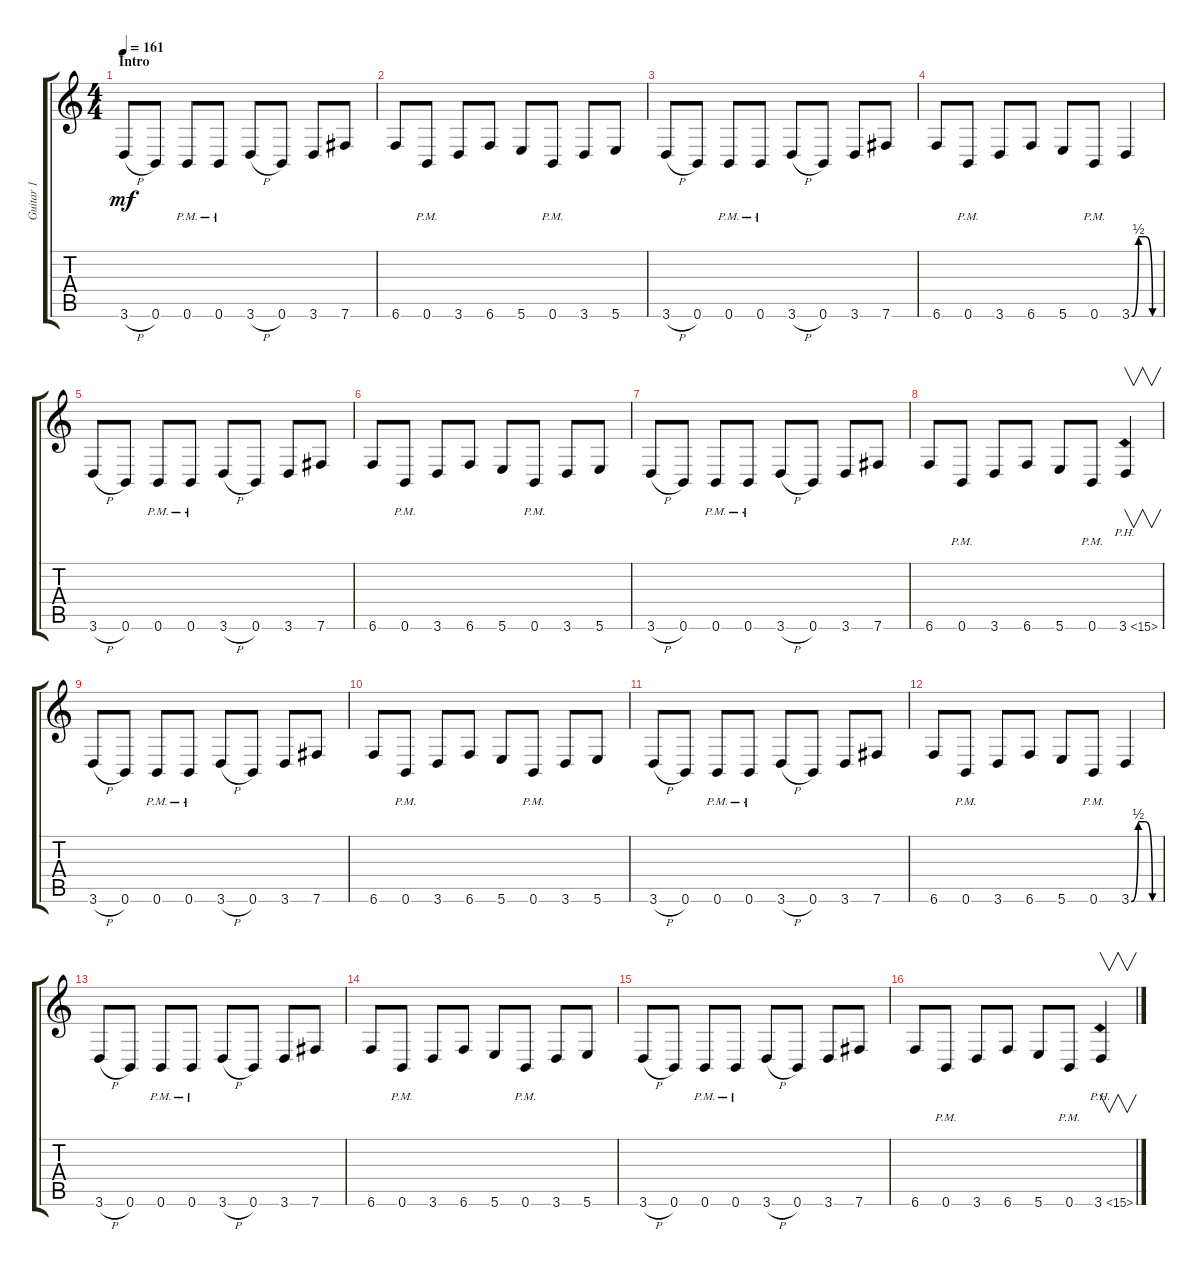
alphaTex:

\track ("Guitar 1" "Guitar 1") {instrument distortionguitar}
\staff {score tabs}
\tuning (Db4 Ab3 E3 B2 Gb2 B1) {hide}
\ts (4 4)
\section ("" "Intro")
\tempo 161
\clef g2
\ks c
3.6{h}.8{dy mf instrument distortionguitar} 0.6.8 0.6{pm}.8 0.6{pm}.8 3.6{h}.8 0.6.8 3.6.8 7.6.8 |
6.6.8 0.6{pm}.8 3.6.8 6.6.8 5.6.8 0.6{pm}.8 3.6.8 5.6.8 |
3.6{h}.8 0.6.8 0.6{pm}.8 0.6{pm}.8 3.6{h}.8 0.6.8 3.6.8 7.6.8 |
6.6.8 0.6{pm}.8 3.6.8 6.6.8 5.6.8 0.6{pm}.8 3.6{be (custom 0 0 15 2 30 2 45 0 60 0)}.4 |
3.6{h}.8 0.6.8 0.6{pm}.8 0.6{pm}.8 3.6{h}.8 0.6.8 3.6.8 7.6.8 |
6.6.8 0.6{pm}.8 3.6.8 6.6.8 5.6.8 0.6{pm}.8 3.6.8 5.6.8 |
3.6{h}.8 0.6.8 0.6{pm}.8 0.6{pm}.8 3.6{h}.8 0.6.8 3.6.8 7.6.8 |
6.6.8 0.6{pm}.8 3.6.8 6.6.8 5.6.8 0.6{pm}.8 3.6{ph 12}.4{v} |
3.6{h}.8 0.6.8 0.6{pm}.8 0.6{pm}.8 3.6{h}.8 0.6.8 3.6.8 7.6.8 |
6.6.8 0.6{pm}.8 3.6.8 6.6.8 5.6.8 0.6{pm}.8 3.6.8 5.6.8 |
3.6{h}.8 0.6.8 0.6{pm}.8 0.6{pm}.8 3.6{h}.8 0.6.8 3.6.8 7.6.8 |
6.6.8 0.6{pm}.8 3.6.8 6.6.8 5.6.8 0.6{pm}.8 3.6{be (custom 0 0 15 2 30 2 45 0 60 0)}.4 |
3.6{h}.8 0.6.8 0.6{pm}.8 0.6{pm}.8 3.6{h}.8 0.6.8 3.6.8 7.6.8 |
6.6.8 0.6{pm}.8 3.6.8 6.6.8 5.6.8 0.6{pm}.8 3.6.8 5.6.8 |
3.6{h}.8 0.6.8 0.6{pm}.8 0.6{pm}.8 3.6{h}.8 0.6.8 3.6.8 7.6.8 |
6.6.8 0.6{pm}.8 3.6.8 6.6.8 5.6.8 0.6{pm}.8 3.6{ph 12}.4{v}
